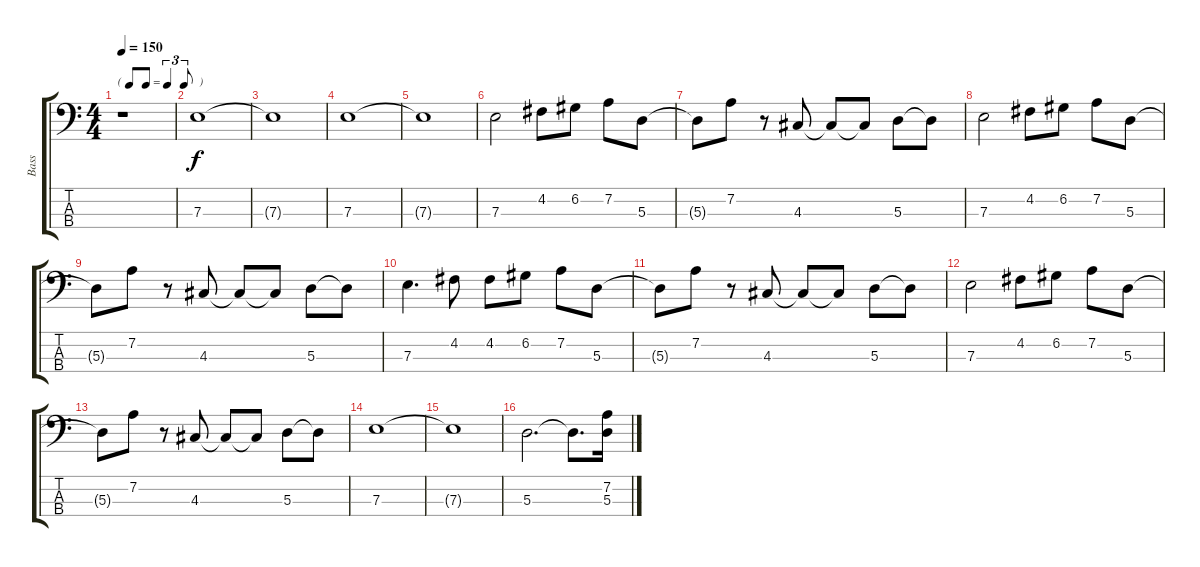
\track ("Bass" "Bass") {instrument electricbassfinger}
\staff {score tabs}
\tuning (G2 D2 A1 E1) {hide}
\ts (4 4)
\tf triplet8th
\tempo 150
\clef f4
\ks c
r.1{dy f instrument electricbassfinger} |
7.3.1 |
7.3{t}.1 |
7.3.1 |
7.3{t}.1 |
7.3.2 4.2.8 6.2.8 7.2.8 5.3.8 |
5.3{t}.8 7.2.8 r.8 4.3.8 4.3{t}.8 4.3{t}.8 5.3.8 5.3{t}.8 |
7.3.2 4.2.8 6.2.8 7.2.8 5.3.8 |
5.3{t}.8 7.2.8 r.8 4.3.8 4.3{t}.8 4.3{t}.8 5.3.8 5.3{t}.8 |
7.3.4{d} 4.2.8 4.2.8 6.2.8 7.2.8 5.3.8 |
5.3{t}.8 7.2.8 r.8 4.3.8 4.3{t}.8 4.3{t}.8 5.3.8 5.3{t}.8 |
7.3.2 4.2.8 6.2.8 7.2.8 5.3.8 |
5.3{t}.8 7.2.8 r.8 4.3.8 4.3{t}.8 4.3{t}.8 5.3.8 5.3{t}.8 |
7.3.1 |
7.3{t}.1 |
5.3.2{d} 5.3{t}.8{d} (7.2 5.3).16
